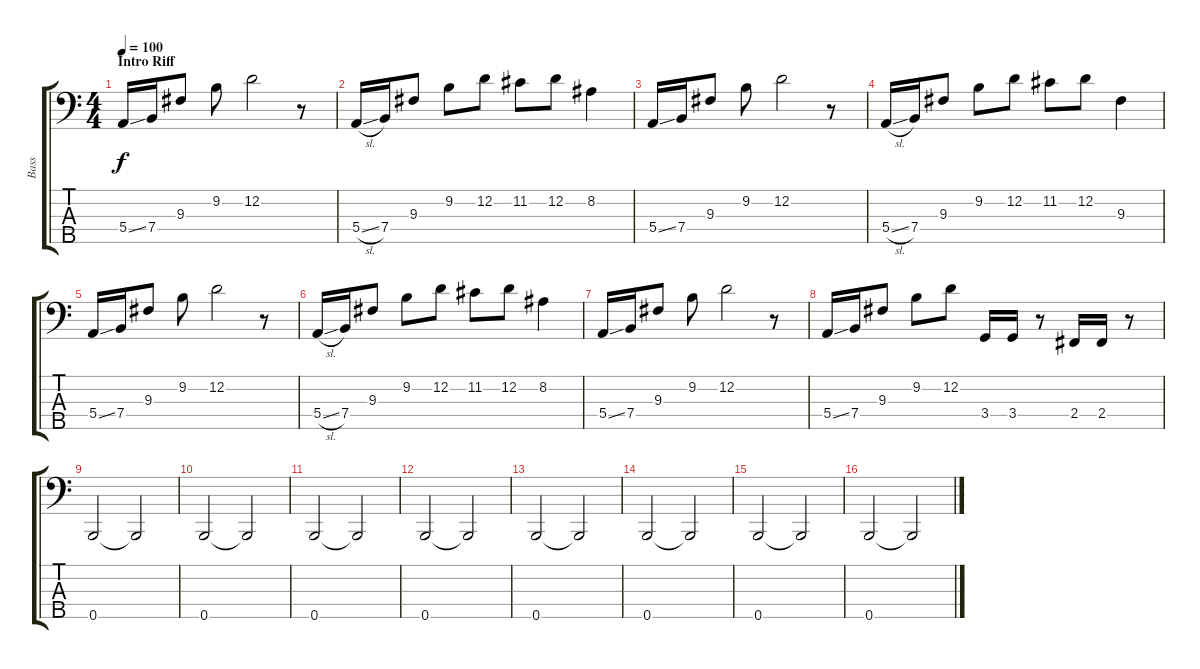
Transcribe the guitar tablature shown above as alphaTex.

\track ("Bass" "Bass") {instrument electricbasspick}
\staff {score tabs}
\tuning (G2 D2 A1 E1 B0) {hide}
\ts (4 4)
\section ("" "Intro Riff")
\tempo 100
\clef f4
\ks c
5.4{ss}.16{dy f instrument electricbasspick} 7.4.16 9.3.8 9.2.8 12.2.2 r.8 |
5.4{sl}.16 7.4.16 9.3.8 9.2.8 12.2.8 11.2.8 12.2.8 8.2.4 |
5.4{ss}.16 7.4.16 9.3.8 9.2.8 12.2.2 r.8 |
5.4{sl}.16 7.4.16 9.3.8 9.2.8 12.2.8 11.2.8 12.2.8 9.3.4 |
5.4{ss}.16 7.4.16 9.3.8 9.2.8 12.2.2 r.8 |
5.4{sl}.16 7.4.16 9.3.8 9.2.8 12.2.8 11.2.8 12.2.8 8.2.4 |
5.4{ss}.16 7.4.16 9.3.8 9.2.8 12.2.2 r.8 |
5.4{ss}.16 7.4.16 9.3.8 9.2.8 12.2.8 3.4.16 3.4.16 r.8 2.4.16 2.4.16 r.8 |
0.5.2 0.5{t}.2 |
0.5.2 0.5{t}.2 |
0.5.2 0.5{t}.2 |
0.5.2 0.5{t}.2 |
0.5.2 0.5{t}.2 |
0.5.2 0.5{t}.2 |
0.5.2 0.5{t}.2 |
0.5.2 0.5{t}.2
